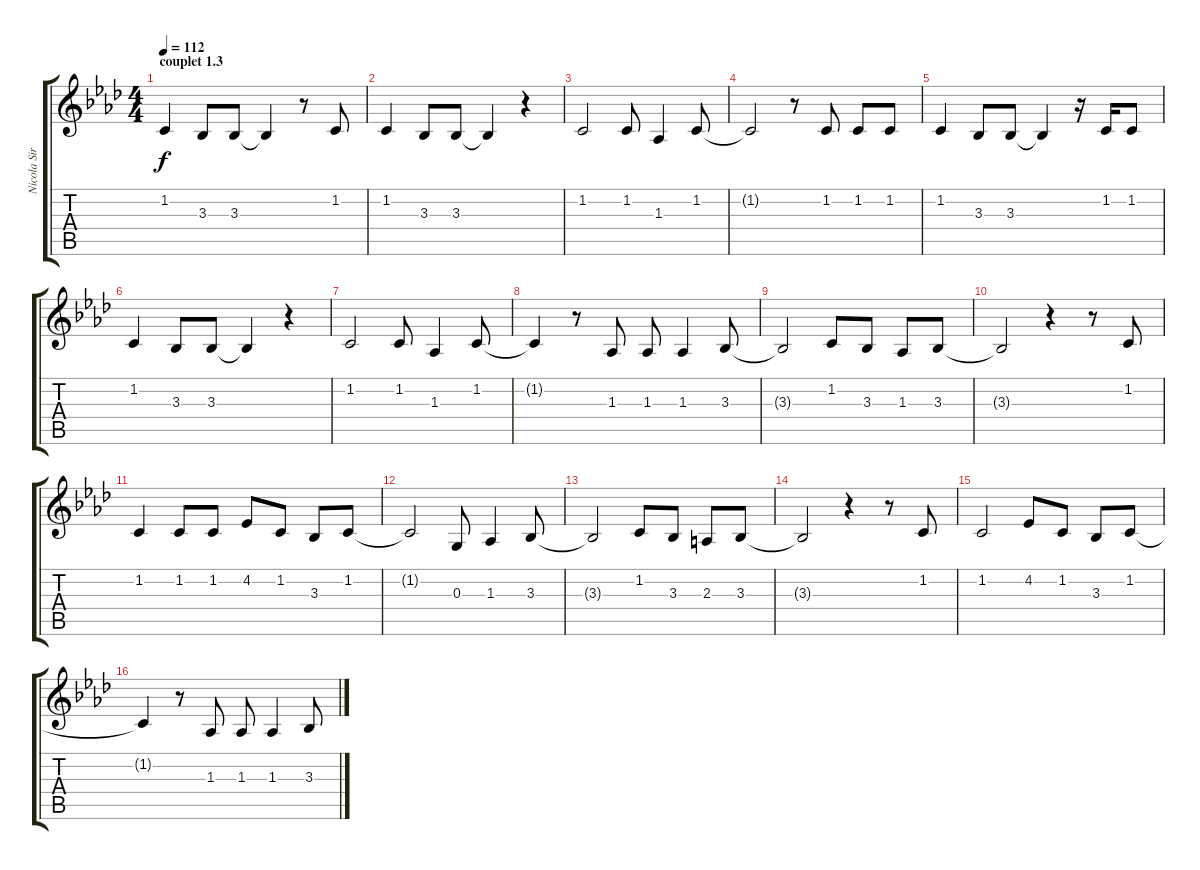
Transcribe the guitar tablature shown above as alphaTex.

\track ("Nicola Sirkis (voix)" "Nicola Sir") {instrument bassoon}
\staff {score tabs}
\tuning (E4 B3 G3 D3 A2 E2) {hide}
\ts (4 4)
\section ("" "couplet 1.3")
\tempo 112
\clef g2
\ks ab
1.2.4{dy f} 3.3.8 3.3.8 3.3{t}.4 r.8 1.2.8 |
1.2.4 3.3.8 3.3.8 3.3{t}.4 r.4 |
1.2.2 1.2.8 1.3.4 1.2.8 |
1.2{t}.2 r.8 1.2.8 1.2.8 1.2.8 |
1.2.4 3.3.8 3.3.8 3.3{t}.4 r.16 1.2.16 1.2.8 |
1.2.4 3.3.8 3.3.8 3.3{t}.4 r.4 |
1.2.2 1.2.8 1.3.4 1.2.8 |
1.2{t}.4 r.8 1.3.8 1.3.8 1.3.4 3.3.8 |
3.3{t}.2 1.2.8 3.3.8 1.3.8 3.3.8 |
3.3{t}.2 r.4 r.8 1.2.8 |
1.2.4 1.2.8 1.2.8 4.2.8 1.2.8 3.3.8 1.2.8 |
1.2{t}.2 0.3.8 1.3.4 3.3.8 |
3.3{t}.2 1.2.8 3.3.8 2.3.8 3.3.8 |
3.3{t}.2 r.4 r.8 1.2.8 |
1.2.2 4.2.8 1.2.8 3.3.8 1.2.8 |
1.2{t}.4 r.8 1.3.8 1.3.8 1.3.4 3.3.8
